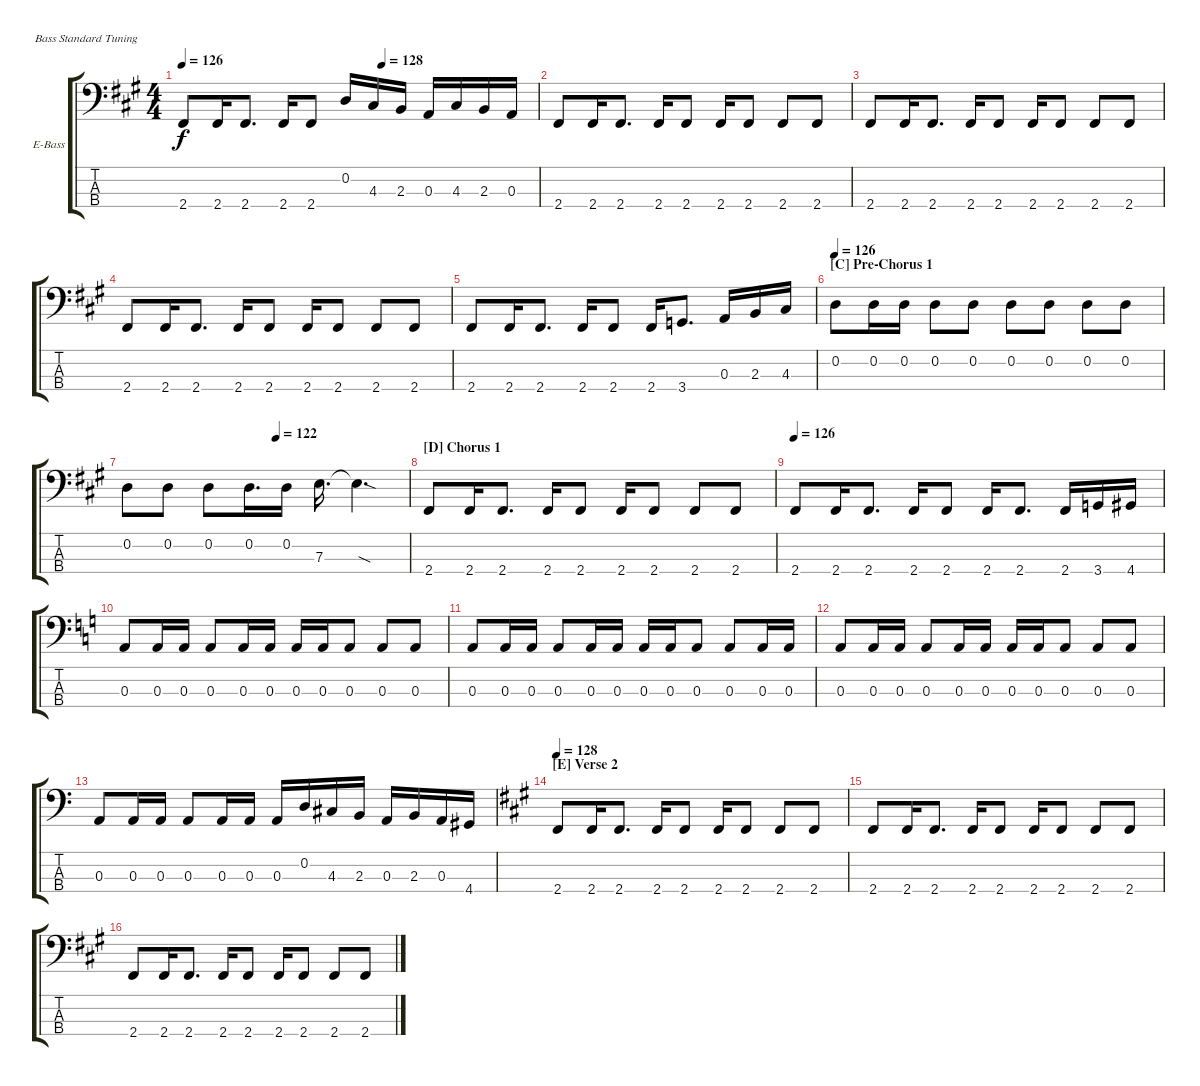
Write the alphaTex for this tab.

\bracketExtendMode groupsimilarinstruments
\firstSystemTrackNameOrientation horizontal
\otherSystemsTrackNameOrientation horizontal
\track ("Jimmy Bain" "E-Bass") {instrument electricbasspick}
\staff {score tabs}
\tuning (G2 D2 A1 E1)
\ts (4 4)
\tempo 126
\tempo (128 0.5625)
\clef f4
\ks f#minor
2.4.8{dy f} 2.4.16 2.4.8{d} 2.4.16 2.4.8 0.2.16 4.3.16 2.3.16 0.3.16 4.3.16 2.3.16 0.3.16 |
2.4.8 2.4.16 2.4.8{d} 2.4.16 2.4.8 2.4.16 2.4.8 2.4.8 2.4.8 |
2.4.8 2.4.16 2.4.8{d} 2.4.16 2.4.8 2.4.16 2.4.8 2.4.8 2.4.8 |
2.4.8 2.4.16 2.4.8{d} 2.4.16 2.4.8 2.4.16 2.4.8 2.4.8 2.4.8 |
2.4.8 2.4.16 2.4.8{d} 2.4.16 2.4.8 2.4.16 3.4.8{d} 0.3.16 2.3.16 4.3.16 |
\section ("C" "Pre-Chorus 1")
\tempo 126
0.2.8 0.2.16 0.2.16 0.2.8 0.2.8 0.2.8 0.2.8 0.2.8 0.2.8 |
\tempo (122 0.53125)
0.2.8 0.2.8 0.2.8 0.2.16{d} 0.2.16 7.3.16{d} 7.3{sod t}.4{d} |
\section ("D" "Chorus 1")
2.4.8 2.4.16 2.4.8{d} 2.4.16 2.4.8 2.4.16 2.4.8 2.4.8 2.4.8 |
\tempo 126
2.4.8 2.4.16 2.4.8{d} 2.4.16 2.4.8 2.4.16 2.4.8{d} 2.4.16 3.4.16 4.4.16 |
\ks aminor
0.3.8 0.3.16 0.3.16 0.3.8 0.3.16 0.3.16 0.3.16 0.3.16 0.3.8 0.3.8 0.3.8 |
0.3.8 0.3.16 0.3.16 0.3.8 0.3.16 0.3.16 0.3.16 0.3.16 0.3.8 0.3.8 0.3.16 0.3.16 |
0.3.8 0.3.16 0.3.16 0.3.8 0.3.16 0.3.16 0.3.16 0.3.16 0.3.8 0.3.8 0.3.8 |
0.3.8 0.3.16 0.3.16 0.3.8 0.3.16 0.3.16 0.3.16 0.2.16 4.3.16 2.3.16 0.3.16 2.3.16 0.3.16 4.4.16 |
\section ("E" "Verse 2")
\tempo 128
\ks f#minor
2.4.8 2.4.16 2.4.8{d} 2.4.16 2.4.8 2.4.16 2.4.8 2.4.8 2.4.8 |
2.4.8 2.4.16 2.4.8{d} 2.4.16 2.4.8 2.4.16 2.4.8 2.4.8 2.4.8 |
2.4.8 2.4.16 2.4.8{d} 2.4.16 2.4.8 2.4.16 2.4.8 2.4.8 2.4.8
